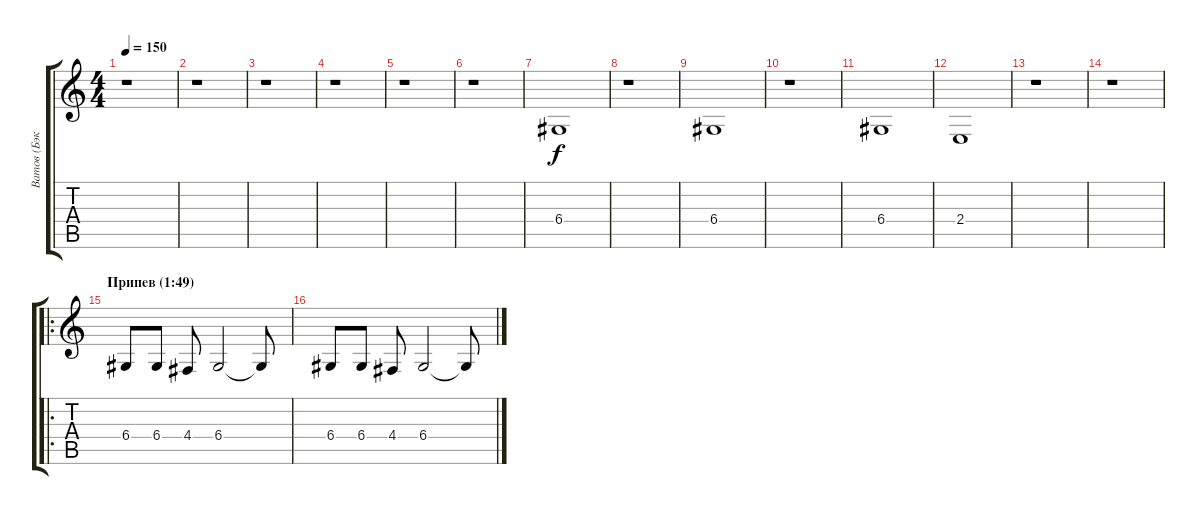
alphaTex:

\track ("Ватов (Бэк-вокал)" "Ватов (Бэк") {instrument tremolostrings}
\staff {score tabs}
\tuning (E4 B3 G3 D3 A2 E2) {hide}
\ts (4 4)
\tempo 150
\clef g2
\ks c
r.1{dy f} |
r.1 |
r.1 |
r.1 |
r.1 |
r.1 |
6.4.1 |
r.1 |
6.4.1 |
r.1 |
6.4.1 |
2.4.1 |
r.1 |
r.1 |
\ro
\section ("" "Припев (1:49)")
6.4.8 6.4.8 4.4.8 6.4.2 6.4{t}.8 |
6.4.8 6.4.8 4.4.8 6.4.2 6.4{t}.8
